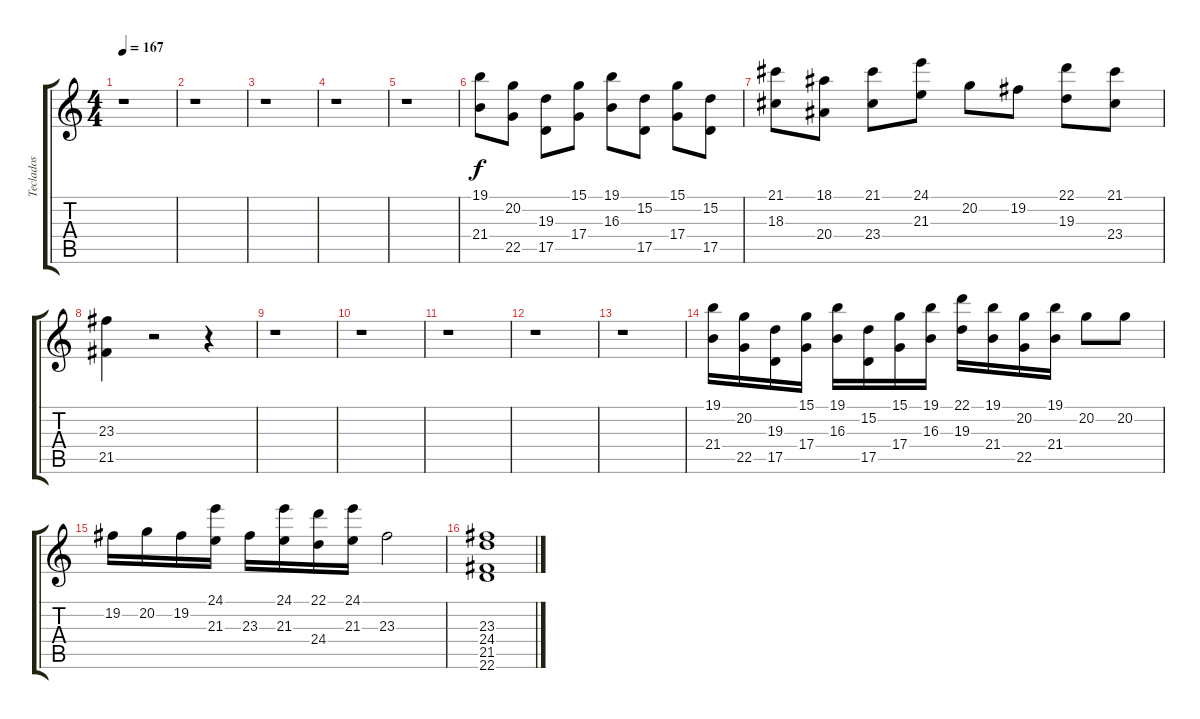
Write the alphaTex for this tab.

\track ("Teclados" "Teclados") {instrument stringensemble1}
\staff {score tabs}
\tuning (E4 B3 G3 D3 A2 E2) {hide}
\ts (4 4)
\tempo 167
\clef g2
\ks c
r.1{dy f} |
r.1 |
r.1 |
r.1 |
r.1 |
(19.1 21.4).8 (20.2 22.5).8 (19.3 17.5).8 (15.1 17.4).8 (19.1 16.3).8 (15.2 17.5).8 (15.1 17.4).8 (15.2 17.5).8 |
(21.1 18.3).8 (18.1 20.4).8 (21.1 23.4).8 (24.1 21.3).8 20.2.8 19.2.8 (22.1 19.3).8 (21.1 23.4).8 |
(23.3 21.5).4 r.2 r.4 |
r.1 |
r.1 |
r.1 |
r.1 |
r.1 |
(19.1 21.4).16 (20.2 22.5).16 (19.3 17.5).16 (15.1 17.4).16 (19.1 16.3).16 (15.2 17.5).16 (15.1 17.4).16 (19.1 16.3).16 (22.1 19.3).16 (19.1 21.4).16 (20.2 22.5).16 (19.1 21.4).16 20.2.8 20.2.8 |
19.2.16 20.2.16 19.2.16 (24.1 21.3).16 23.3.16 (24.1 21.3).16 (22.1 24.4).16 (24.1 21.3).16 23.3.2 |
(23.3 24.4 21.5 22.6).1
